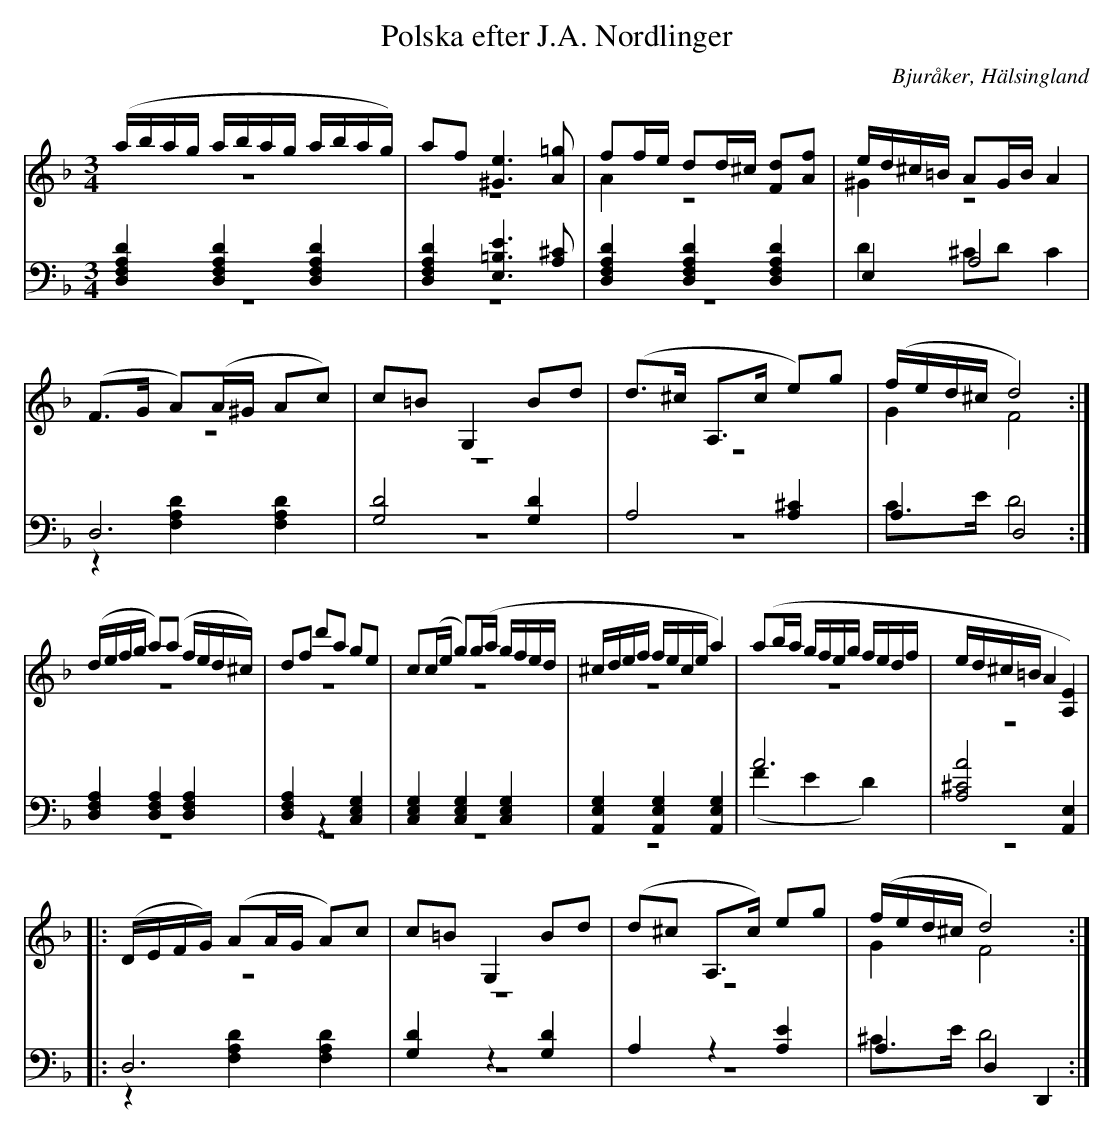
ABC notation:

X:1
T: Polska efter J.A. Nordlinger
O: Bjuråker, Hälsingland
M: 3/4
L: 1/16
K: Dm
V:1
V:2 merge
V:3
V:4 merge
V:1
(abag abag abag)|a2f2 [^G6e6] [A2=g2]|f2fe d2d^c [F2d2][A2f2]|ed^c=B A2GB A4|
(F2>G2 A2)(A^G A2c2)|c2=B2 G,4 B2d2|(d2>^c2 A,2>c2 e2)g2|(fed^c d8):|
(defg a2)(a2 fed^c)|d2f2 d'2a2 g2e2|c2(ce g2)(ga gfed|^cdef fece a4)|(a2ba gfeg fedf|ed^c=B A4 [A,4E4])|
|:(DEFG) (A2AG A2)c2|c2=B2 G,4 B2d2|(d2^c2 A,2>c2) e2g2|(fed^c d8):|
V:2
z12 |z12|A4 z8|^G4 z8|
z12|z12|z12|G4 F8:|
z12 |z12|z12|z12|z12|z12|
|:z12 |z12|z12|G4 F8:|
V:3 clef=bass
[D,4F,4A,4D4] [D,4F,4A,4D4] [D,4F,4A,4D4]|[D,4F,4A,4D4] [E,6=B,6E6] [A,2^C2]|[D,4F,4A,4D4] [D,4F,4A,4D4] [D,4F,4A,4D4]|E,4 A,8|
D,12|[G,8D8] [G,4D4]|A,8 [A,4^C4]|A,4 D,8:|
[D,4F,4A,4] [D,4F,4A,4] [D,4F,4A,4]|[D,4F,4A,4] z4 [C,4E,4G,4]|[C,4E,4G,4] [C,4E,4G,4] [C,4E,4G,4]|[A,,4E,4G,4] [A,,4E,4G,4] [A,,4E,4G,4]|A12|[A,8^C8A8] [A,,4E,4]|
|:D,12|[G,4D4] z4 [G,4D4]|A,4 z4 [A,4E4]|A,4 D,4 D,,4:|
V:4 clef=bass
z12 |z12|z12|D4 ^C2D2 C4|
z4 [F,4A,4D4] [F,4A,4D4]|z12|z12|C2>E2 D8:|
z12 |z12|z12|z12|(F4 E4 D4)|z12|
|:z4 [F,4A,4D4] [F,4A,4D4] |z12|z12|^C2>E2 D8:|
